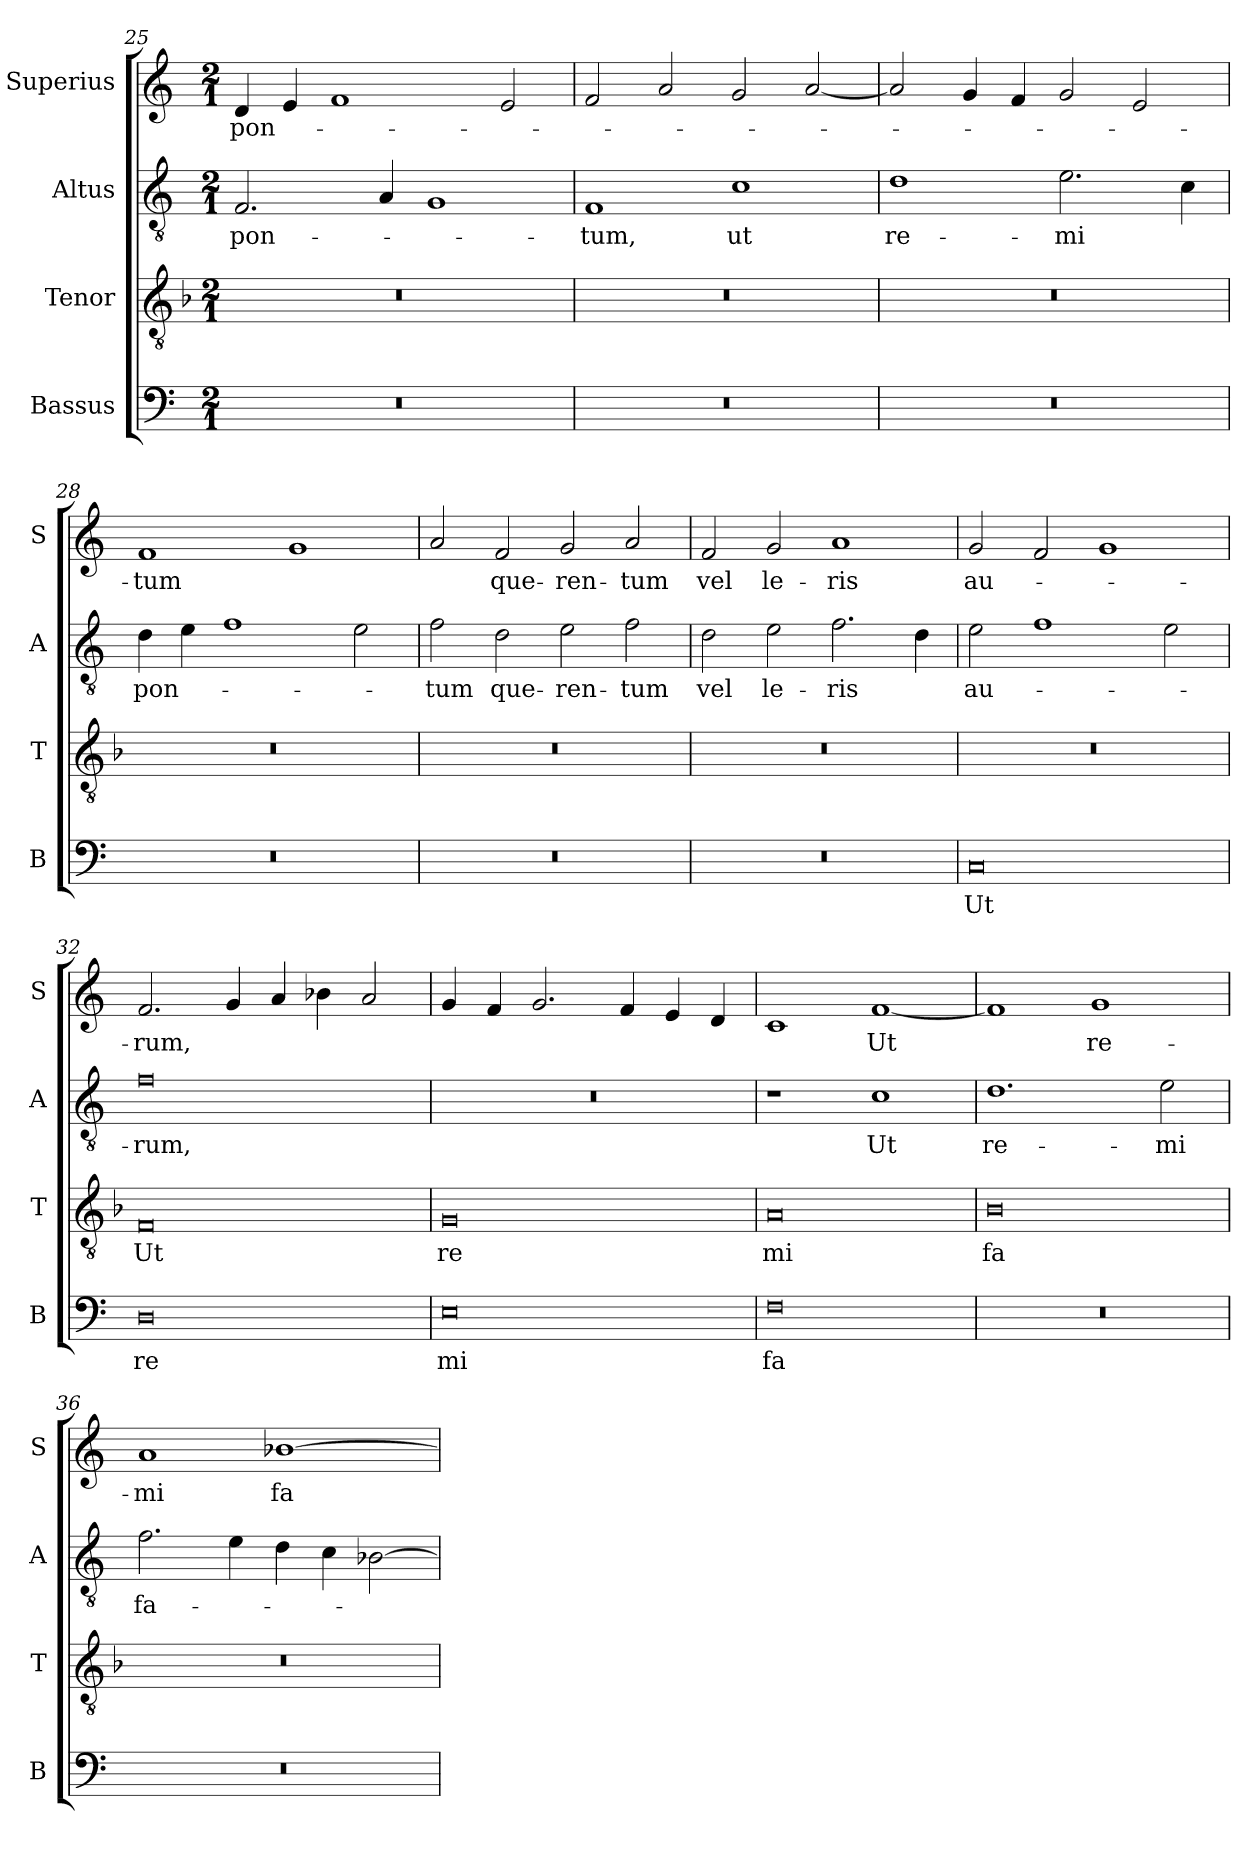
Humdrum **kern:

**kern	**text	**kern	**text	**kern	**text	**kern	**text
*part4	*part4	*part3	*part3	*part2	*part2	*part1	*part1
*staff4	*staff4	*staff3	*staff3	*staff2	*staff2	*staff1	*staff1
*I"Bassus	*	*I"Tenor	*	*I"Altus	*	*I"Superius	*
*I'B	*	*I'T	*	*I'A	*	*I'S	*
*clefF4	*	*clefGv2	*	*clefGv2	*	*clefG2	*
*k[]	*	*k[b-]	*	*k[]	*	*k[]	*
*M2/1	*	*M2/1	*	*M2/1	*	*M2/1	*
=25	=25	=25	=25	=25	=25	=25	=25
0r	.	0r	.	2.F/	pon-	4d/	pon-
.	.	.	.	.	.	4e/	.
.	.	.	.	.	.	1f	.
.	.	.	.	4A/	.	.	.
.	.	.	.	1G	.	.	.
.	.	.	.	.	.	2e/	.
=26	=26	=26	=26	=26	=26	=26	=26
0r	.	0r	.	1F	-tum,	2f/	.
.	.	.	.	.	.	2a/	.
.	.	.	.	1c	ut	2g/	.
.	.	.	.	.	.	[2a/	.
=27	=27	=27	=27	=27	=27	=27	=27
0r	.	0r	.	1d	re-	2a/]	.
.	.	.	.	.	.	4g/	.
.	.	.	.	.	.	4f/	.
.	.	.	.	2.e\	-mi	2g/	.
.	.	.	.	.	.	2e/	.
.	.	.	.	4c\	.	.	.
=28	=28	=28	=28	=28	=28	=28	=28
0r	.	0r	.	4d\	pon-	1f	-tum
.	.	.	.	4e\	.	.	.
.	.	.	.	1f	.	.	.
.	.	.	.	.	.	1g	.
.	.	.	.	2e\	.	.	.
=29	=29	=29	=29	=29	=29	=29	=29
0r	.	0r	.	2f\	-tum	2a/	.
.	.	.	.	2d\	que-	2f/	que-
.	.	.	.	2e\	-ren-	2g/	-ren-
.	.	.	.	2f\	-tum	2a/	-tum
=30	=30	=30	=30	=30	=30	=30	=30
0r	.	0r	.	2d\	vel	2f/	vel
.	.	.	.	2e\	-le-	2g/	-le-
.	.	.	.	2.f\	-ris	1a	-ris
.	.	.	.	4d\	.	.	.
=31	=31	=31	=31	=31	=31	=31	=31
0C	Ut	0r	.	2e\	au-	2g/	au-
.	.	.	.	1f	.	2f/	.
.	.	.	.	.	.	1g	.
.	.	.	.	2e\	.	.	.
=32	=32	=32	=32	=32	=32	=32	=32
0D	re	0F	Ut	0f	-rum,	2.f/	-rum,
.	.	.	.	.	.	4g/	.
.	.	.	.	.	.	4a/	.
.	.	.	.	.	.	4b-X\	.
.	.	.	.	.	.	2a/	.
=33	=33	=33	=33	=33	=33	=33	=33
0E	mi	0G	re	0r	.	4g/	.
.	.	.	.	.	.	4f/	.
.	.	.	.	.	.	2.g/	.
.	.	.	.	.	.	4f/	.
.	.	.	.	.	.	4e/	.
.	.	.	.	.	.	4d/	.
=34	=34	=34	=34	=34	=34	=34	=34
0F	fa	0A	mi	1r	.	1c	.
.	.	.	.	1c	Ut	[1f	Ut
=35	=35	=35	=35	=35	=35	=35	=35
0r	.	0B-	fa	1.d	re-	1f]	.
.	.	.	.	.	.	1g	re-
.	.	.	.	2e\	-mi	.	.
=36	=36	=36	=36	=36	=36	=36	=36
0r	.	0r	.	2.f\	fa-	1a	-mi
.	.	.	.	4e\	.	.	.
.	.	.	.	4d\	.	[1b-X	fa-
.	.	.	.	4c\	.	.	.
.	.	.	.	[2B-X\	.	.	.
=	=	=	=	=	=	=	=
*-	*-	*-	*-	*-	*-	*-	*-
